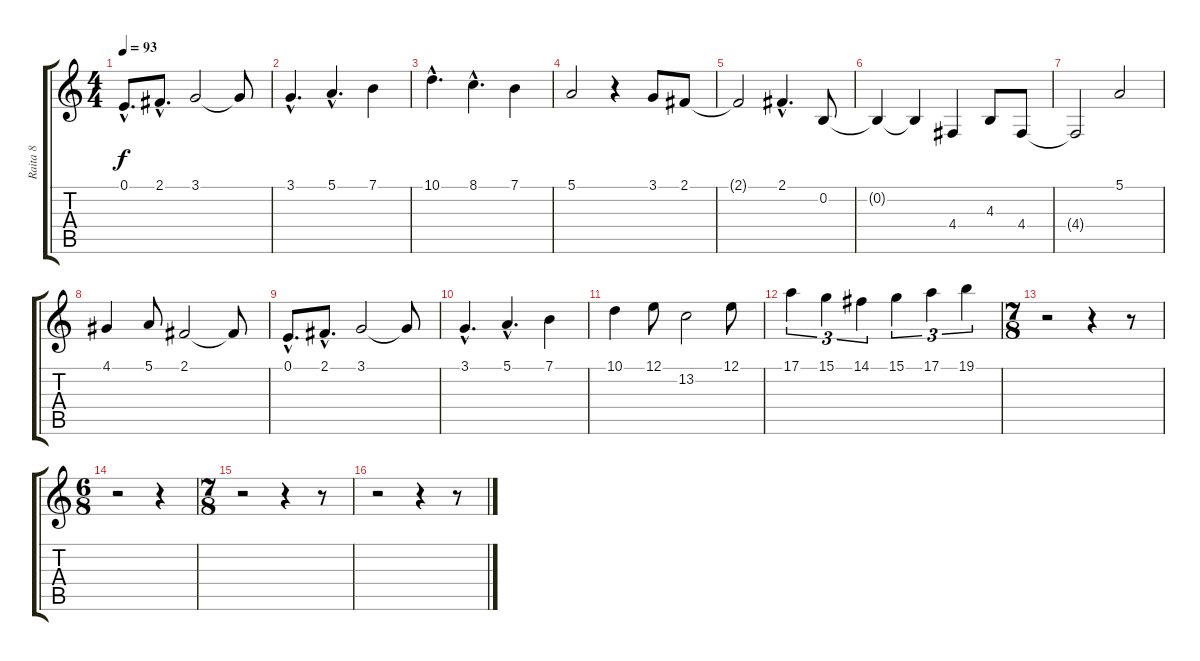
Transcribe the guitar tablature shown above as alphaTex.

\track ("Raita 8" "Raita 8") {instrument stringensemble1}
\staff {score tabs}
\tuning (E4 B3 G3 D3 A2 E2) {hide}
\ts (4 4)
\tempo 93
\clef g2
\ks c
0.1{hac}.8{d dy f} 2.1{hac}.8{d} 3.1.2 3.1{t}.8 |
3.1{hac}.4{d} 5.1{hac}.4{d} 7.1.4 |
10.1{hac}.4{d} 8.1{hac}.4{d} 7.1.4 |
5.1.2 r.4 3.1.8 2.1.8 |
2.1{t}.2 2.1{hac}.4{d} 0.2.8 |
0.2{t}.4 0.2{t}.4 4.4.4 4.3.8 4.4.8 |
4.4{t}.2 5.1.2 |
4.1.4 5.1.8 2.1.2 2.1{t}.8 |
0.1{hac}.8{d} 2.1{hac}.8{d} 3.1.2 3.1{t}.8 |
3.1{hac}.4{d} 5.1{hac}.4{d} 7.1.4 |
10.1.4 12.1.8 13.2.2 12.1.8 |
17.1.4{tu (3 2)} 15.1.4{tu (3 2)} 14.1.4{tu (3 2)} 15.1.4{tu (3 2)} 17.1.4{tu (3 2)} 19.1.4{tu (3 2)} |
\ts (7 8)
r.2 r.4 r.8 |
\ts (6 8)
r.2 r.4 |
\ts (7 8)
r.2 r.4 r.8 |
r.2 r.4 r.8
